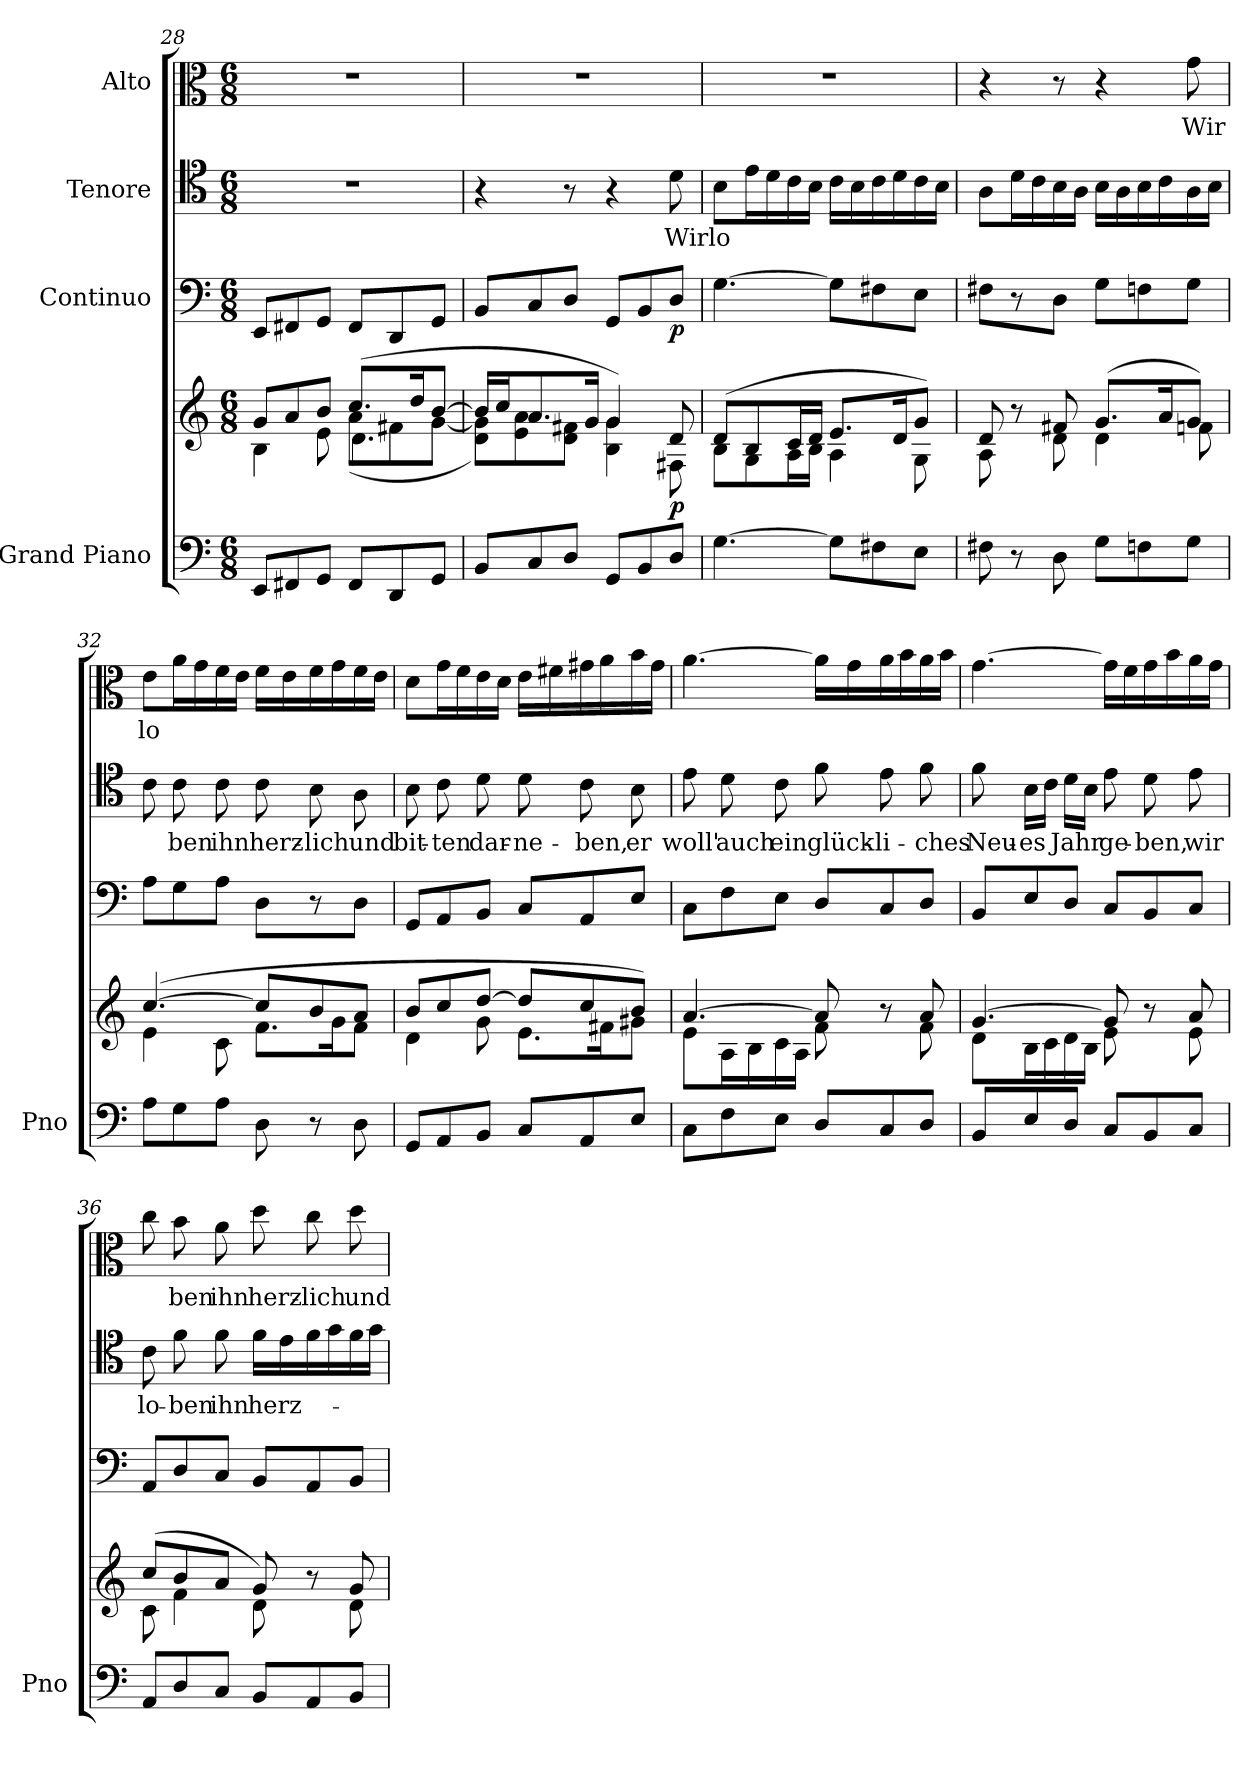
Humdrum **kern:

**kern	**kern	**dynam	**kern	**dynam	**kern	**text	**kern	**text
*part4	*part4	*part4	*part3	*part3	*part2	*part2	*part1	*part1
*staff5	*staff4	*staff4/5	*staff3	*staff3	*staff2	*staff2	*staff1	*staff1
*I"Grand Piano	*	*	*I"Continuo	*	*I"Tenore	*	*I"Alto	*
*I'Pno	*	*	*	*	*	*	*	*
*clefF4	*clefG2	*	*clefF4	*	*clefC4	*	*clefC3	*
*k[]	*k[]	*	*k[]	*	*k[]	*	*k[]	*
*M6/8	*M6/8	*	*M6/8	*	*M6/8	*	*M6/8	*
=28	=28	=28	=28	=28	=28	=28	=28	=28
*	*^	*	*	*	*	*	*	*
*	*	*^	*	*	*	*	*	*	*
8EE/L	8g/L	4B\	4.ryy	.	8EE/L	.	2.r	.	2.r	.
8FF#X/	8a/	.	.	.	8FF#X/	.	.	.	.	.
8GG/J	8b/J	8e\	.	.	8GG/J	.	.	.	.	.
8FF#/L	(>8.cc/L	(<8a\L	4.d\	.	8FF#/L	.	.	.	.	.
8DD/	.	8f#X\	.	.	8DD/	.	.	.	.	.
.	16dd/K	.	.	.	.	.	.	.	.	.
8GG/J	[8b/J	[8g\J	.	.	8GG/J	.	.	.	.	.
*	*	*v	*v	*	*	*	*	*	*	*
=29	=29	=29	=29	=29	=29	=29	=29	=29	=29
8BB/L	16b/LL]	8d\ 8g\]L)	.	8BB/L	.	4r	.	2.r	.
.	16cc/J	.	.	.	.	.	.	.	.
8C/	8.a/	8e\ 8a\	.	8C/	.	.	.	.	.
8D/J	.	8d\ 8f#X\J	.	8D/J	.	8r	.	.	.
.	16g/Jk	.	.	.	.	.	.	.	.
8GG/L	4g/)	4B\ 4g\	.	8GG/L	.	4r	.	.	.
8BB/	.	.	.	8BB/	.	.	.	.	.
!	!	!	!LO:DY:b	!	!LO:DY:b	!	!LO:LY:b	!	!
8D/J	8d/	8F#X\	p	8D/J	p	8d\	Wir	.	.
=30	=30	=30	=30	=30	=30	=30	=30	=30	=30
!	!	!	!	!	!	!	!LO:LY:b	!	!
[4.G\	(>8d/L	8B\L	.	[4.G\	.	8B\L	lo-	2.r	.
.	8B/	8G\	.	.	.	16e\L	.	.	.
.	.	.	.	.	.	16d\	.	.	.
.	16c/L	16A\L	.	.	.	16c\	.	.	.
.	16d/JJ	16B\JJ	.	.	.	16B\JJ	.	.	.
8G\L]	8.e/L	4A\	.	8G\L]	.	16c\LL	.	.	.
.	.	.	.	.	.	16B\	.	.	.
8F#X\	.	.	.	8F#X\	.	16c\	.	.	.
.	16d/K	.	.	.	.	16d\	.	.	.
8E\J	8g/J)	8G\	.	8E\J	.	16c\	.	.	.
.	.	.	.	.	.	16B\JJ	.	.	.
=31	=31	=31	=31	=31	=31	=31	=31	=31	=31
8F#X\	8d/	8A\	.	8F#X\L	.	8A\L	.	4r	.
8r	8r	8ryy	.	8r	.	16d\L	.	.	.
.	.	.	.	.	.	16c\	.	.	.
8D\	8f#X/	8d\	.	8D\J	.	16B\	.	8r	.
.	.	.	.	.	.	16A\JJ	.	.	.
8G\L	(>8.g/L	4d\	.	8G\L	.	16B\LL	.	4r	.
.	.	.	.	.	.	16A\	.	.	.
8Fn\	.	.	.	8Fn\	.	16B\	.	.	.
.	16a/K	.	.	.	.	16c\	.	.	.
!	!	!	!	!	!	!	!	!	!LO:LY:b
8G\J	8g/J)	8fn\	.	8G\J	.	16A\	.	8g\	Wir
.	.	.	.	.	.	16B\JJ	.	.	.
!!LO:PB:g=z
=32	=32	=32	=32	=32	=32	=32	=32	=32	=32
!	!	!	!	!	!	!	!LO:LY:b	!	!LO:LY:b
8A\L	(>[4.cc/	4e\	.	8A\L	.	8c\	--	8e\L	lo-
!	!	!	!	!	!	!	!LO:LY:b	!	!
8G\	.	.	.	8G\	.	8c\	ben	16a\L	.
.	.	.	.	.	.	.	.	16g\	.
!	!	!	!	!	!	!	!LO:LY:b	!	!
8A\J	.	8c\	.	8A\J	.	8c\	ihn	16f\	.
.	.	.	.	.	.	.	.	16e\JJ	.
!	!	!	!	!	!	!	!LO:LY:b	!	!
8D\	8cc/L]	8.f\L	.	8D\L	.	8c\	herz-	16f\LL	.
.	.	.	.	.	.	.	.	16e\	.
!	!	!	!	!	!	!	!LO:LY:b	!	!
8r	8b/	.	.	8r	.	8B\	-lich	16f\	.
.	.	16g\K	.	.	.	.	.	16g\	.
!	!	!	!	!	!	!	!LO:LY:b	!	!
8D\	8a/J	8f\J	.	8D\J	.	8A\	und	16f\	.
.	.	.	.	.	.	.	.	16e\JJ	.
=33	=33	=33	=33	=33	=33	=33	=33	=33	=33
!	!	!	!	!	!	!	!LO:LY:b	!	!
8GG/L	8b/L	4d\	.	8GG/L	.	8B\	bit-	8d\L	.
!	!	!	!	!	!	!	!LO:LY:b	!	!
8AA/	8cc/	.	.	8AA/	.	8c\	-ten	16g\L	.
.	.	.	.	.	.	.	.	16f\	.
!	!	!	!	!	!	!	!LO:LY:b	!	!
8BB/J	[8dd/J	8g\	.	8BB/J	.	8d\	dar-	16e\	.
.	.	.	.	.	.	.	.	16d\JJ	.
!	!	!	!	!	!	!	!LO:LY:b	!	!
8C/L	8dd/L]	8.e\L	.	8C/L	.	8d\	-ne-	16e\LL	.
.	.	.	.	.	.	.	.	16f#X\	.
!	!	!	!	!	!	!	!LO:LY:b	!	!
8AA/	8cc/	.	.	8AA/	.	8c\	-ben,	16g#X\	.
.	.	16f#X\K	.	.	.	.	.	16a\	.
!	!	!	!	!	!	!	!LO:LY:b	!	!
8E/J	8b/J)	8g#X\J	.	8E/J	.	8B\	er	16b\	.
.	.	.	.	.	.	.	.	16g#\JJ	.
=34	=34	=34	=34	=34	=34	=34	=34	=34	=34
!	!	!	!	!	!	!	!LO:LY:b	!	!LO:LY:b
8C\L	[4.a/	8e\L	.	8C\L	.	8e\	woll'	[4.a\	---
!	!	!	!	!	!	!	!LO:LY:b	!	!
8F\	.	16A\L	.	8F\	.	8d\	auch	.	.
.	.	16B\	.	.	.	.	.	.	.
!	!	!	!	!	!	!	!LO:LY:b	!	!
8E\J	.	16c\	.	8E\J	.	8c\	ein	.	.
.	.	16A\JJ	.	.	.	.	.	.	.
!	!	!	!	!	!	!	!LO:LY:b	!	!
8D/L	8a/]	8f\	.	8D/L	.	8f\	glück-	16a\LL]	.
.	.	.	.	.	.	.	.	16g\	.
!	!	!	!	!	!	!	!LO:LY:b	!	!
8C/	8r	8ryy	.	8C/	.	8e\	-li-	16a\	.
.	.	.	.	.	.	.	.	16b\	.
!	!	!	!	!	!	!	!LO:LY:b	!	!
8D/J	8a/	8f\	.	8D/J	.	8f\	-ches	16a\	.
.	.	.	.	.	.	.	.	16b\JJ	.
=35	=35	=35	=35	=35	=35	=35	=35	=35	=35
!	!	!	!	!	!	!	!LO:LY:b	!	!
8BB/L	[4.g/	8d\L	.	8BB/L	.	8f\	Neu-	[4.g\	.
!	!	!	!	!	!	!	!LO:LY:b	!	!
8E/	.	16B\L	.	8E/	.	16B\LL	-es	.	.
.	.	16c\	.	.	.	16c\JJ	.	.	.
!	!	!	!	!	!	!	!LO:LY:b	!	!
8D/J	.	16d\	.	8D/J	.	16d\LL	Jahr	.	.
.	.	16B\JJ	.	.	.	16B\JJ	.	.	.
!	!	!	!	!	!	!	!LO:LY:b	!	!
8C/L	8g/]	8e\	.	8C/L	.	8e\	ge-	16g\LL]	.
.	.	.	.	.	.	.	.	16f\	.
!	!	!	!	!	!	!	!LO:LY:b	!	!
8BB/	8r	8ryy	.	8BB/	.	8d\	-ben,	16g\	.
.	.	.	.	.	.	.	.	16b\	.
!	!	!	!	!	!	!	!LO:LY:b	!	!
8C/J	8a/	8e\	.	8C/J	.	8e\	wir	16a\	.
.	.	.	.	.	.	.	.	16g\JJ	.
!!LO:LB:g=z
=36	=36	=36	=36	=36	=36	=36	=36	=36	=36
!	!	!	!	!	!	!	!LO:LY:b	!	!
8AA/L	(>8cc/L	8c\	.	8AA/L	.	8c\	lo-	8cc\	.
!	!	!	!	!	!	!	!LO:LY:b	!	!LO:LY:b
8D/	8b/	4f\	.	8D/	.	8f\	-ben	8b\	ben
!	!	!	!	!	!	!	!LO:LY:b	!	!LO:LY:b
8C/J	8a/J	.	.	8C/J	.	8f\	ihn	8a\	ihn
!	!	!	!	!	!	!	!LO:LY:b	!	!LO:LY:b
8BB/L	8g/)	8d\	.	8BB/L	.	16f\LL	herz-	8dd\	herz-
.	.	.	.	.	.	16e\	.	.	.
!	!	!	!	!	!	!	!	!	!LO:LY:b
8AA/	8r	8ryy	.	8AA/	.	16f\	.	8cc\	-lich
.	.	.	.	.	.	16g\	.	.	.
!	!	!	!	!	!	!	!	!	!LO:LY:b
8BB/J	8g/	8d\	.	8BB/J	.	16f\	.	8dd\	und
.	.	.	.	.	.	16g\JJ	.	.	.
*	*v	*v	*	*	*	*	*	*	*
=	=	=	=	=	=	=	=	=
*-	*-	*-	*-	*-	*-	*-	*-	*-
